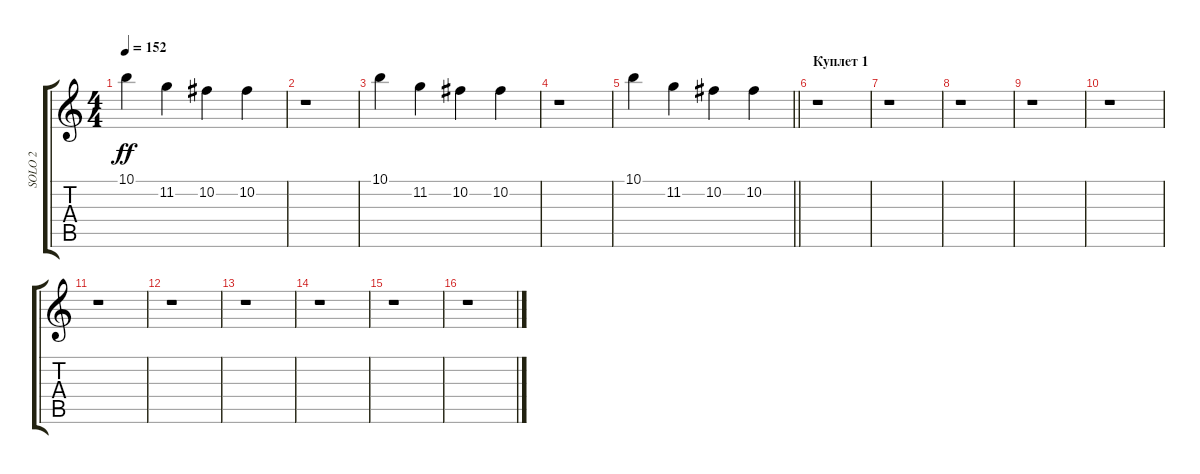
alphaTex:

\track ("SOLO 2" "SOLO 2") {instrument overdrivenguitar}
\staff {score tabs}
\tuning (Db4 Ab3 E3 B2 Gb2 B1) {hide}
\ts (4 4)
\tempo 152
\clef g2
\ks c
10.1.4{dy ff} 11.2.4 10.2.4 10.2.4 |
r.1 |
10.1.4 11.2.4 10.2.4 10.2.4 |
r.1 |
\barLineRight lightlight
10.1.4 11.2.4 10.2.4 10.2.4 |
\section ("" "Куплет 1")
r.1 |
r.1 |
r.1 |
r.1 |
r.1 |
r.1 |
r.1 |
r.1 |
r.1 |
r.1 |
r.1
